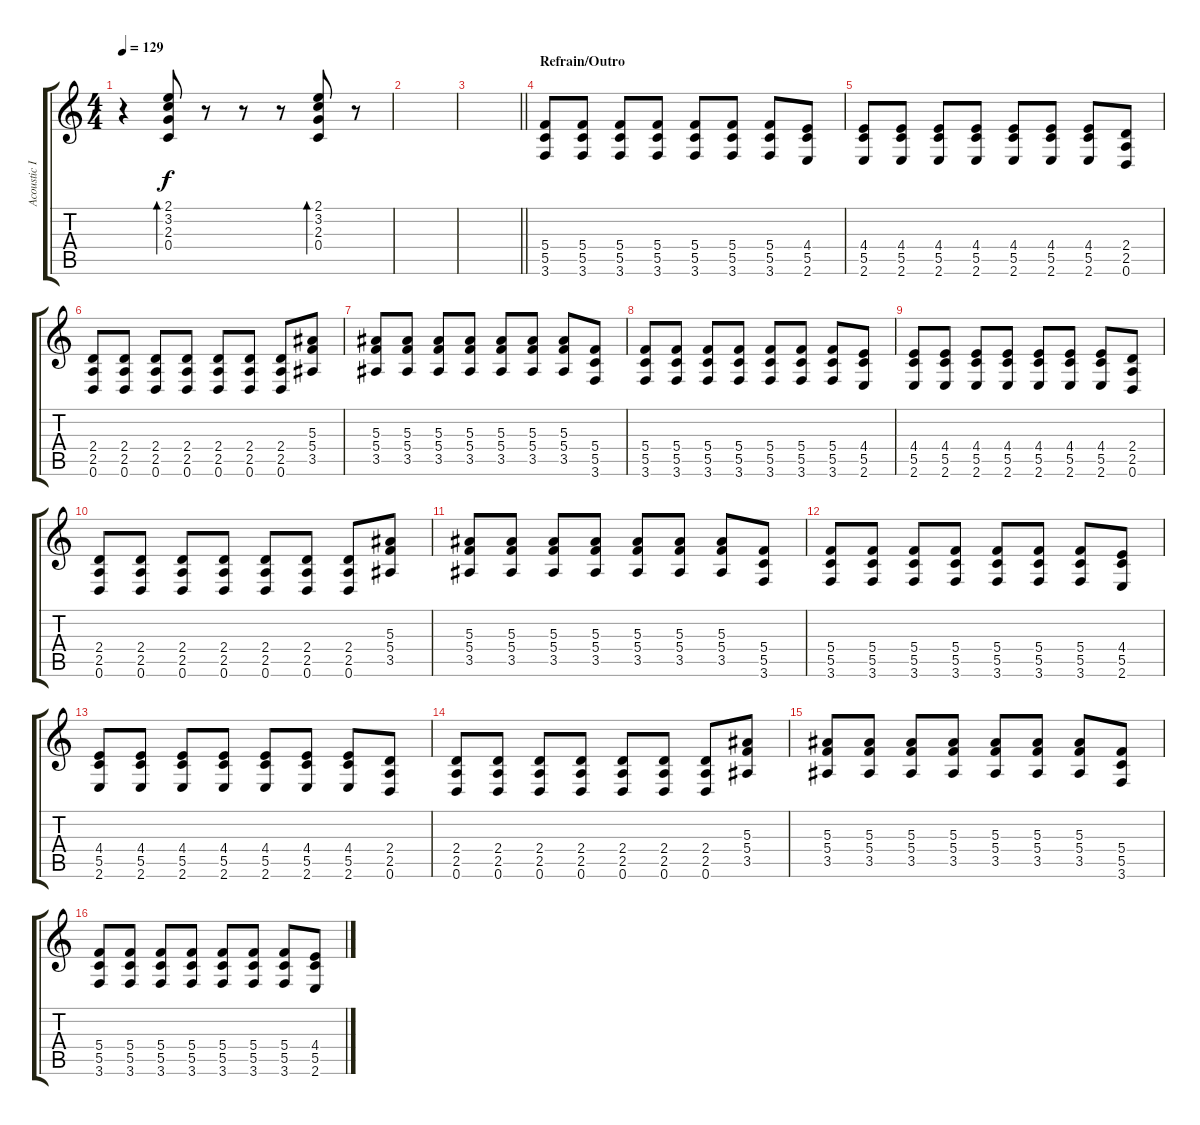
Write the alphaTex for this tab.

\track ("Acoustic I - 12 String" "Acoustic I") {instrument acousticguitarsteel}
\staff {score tabs}
\tuning (D4 A3 F3 C3 G2 D2) {hide}
\ts (4 4)
\tempo 129
\clef g2
\ks c
r.4{dy f} (2.1 3.2 2.3 0.4).8{bd 60} r.8 r.8 r.8 (2.1 3.2 2.3 0.4).8{bd 60} r.8 |
|
\barLineRight lightlight
|
\section ("" "Refrain/Outro")
(5.4 5.5 3.6).8 (5.4 5.5 3.6).8 (5.4 5.5 3.6).8 (5.4 5.5 3.6).8 (5.4 5.5 3.6).8 (5.4 5.5 3.6).8 (5.4 5.5 3.6).8 (4.4 5.5 2.6).8 |
(4.4 5.5 2.6).8 (4.4 5.5 2.6).8 (4.4 5.5 2.6).8 (4.4 5.5 2.6).8 (4.4 5.5 2.6).8 (4.4 5.5 2.6).8 (4.4 5.5 2.6).8 (2.4 2.5 0.6).8 |
(2.4 2.5 0.6).8 (2.4 2.5 0.6).8 (2.4 2.5 0.6).8 (2.4 2.5 0.6).8 (2.4 2.5 0.6).8 (2.4 2.5 0.6).8 (2.4 2.5 0.6).8 (5.3 5.4 3.5).8 |
(5.3 5.4 3.5).8 (5.3 5.4 3.5).8 (5.3 5.4 3.5).8 (5.3 5.4 3.5).8 (5.3 5.4 3.5).8 (5.3 5.4 3.5).8 (5.3 5.4 3.5).8 (5.4 5.5 3.6).8 |
(5.4 5.5 3.6).8 (5.4 5.5 3.6).8 (5.4 5.5 3.6).8 (5.4 5.5 3.6).8 (5.4 5.5 3.6).8 (5.4 5.5 3.6).8 (5.4 5.5 3.6).8 (4.4 5.5 2.6).8 |
(4.4 5.5 2.6).8 (4.4 5.5 2.6).8 (4.4 5.5 2.6).8 (4.4 5.5 2.6).8 (4.4 5.5 2.6).8 (4.4 5.5 2.6).8 (4.4 5.5 2.6).8 (2.4 2.5 0.6).8 |
(2.4 2.5 0.6).8 (2.4 2.5 0.6).8 (2.4 2.5 0.6).8 (2.4 2.5 0.6).8 (2.4 2.5 0.6).8 (2.4 2.5 0.6).8 (2.4 2.5 0.6).8 (5.3 5.4 3.5).8 |
(5.3 5.4 3.5).8 (5.3 5.4 3.5).8 (5.3 5.4 3.5).8 (5.3 5.4 3.5).8 (5.3 5.4 3.5).8 (5.3 5.4 3.5).8 (5.3 5.4 3.5).8 (5.4 5.5 3.6).8 |
(5.4 5.5 3.6).8 (5.4 5.5 3.6).8 (5.4 5.5 3.6).8 (5.4 5.5 3.6).8 (5.4 5.5 3.6).8 (5.4 5.5 3.6).8 (5.4 5.5 3.6).8 (4.4 5.5 2.6).8 |
(4.4 5.5 2.6).8 (4.4 5.5 2.6).8 (4.4 5.5 2.6).8 (4.4 5.5 2.6).8 (4.4 5.5 2.6).8 (4.4 5.5 2.6).8 (4.4 5.5 2.6).8 (2.4 2.5 0.6).8 |
(2.4 2.5 0.6).8 (2.4 2.5 0.6).8 (2.4 2.5 0.6).8 (2.4 2.5 0.6).8 (2.4 2.5 0.6).8 (2.4 2.5 0.6).8 (2.4 2.5 0.6).8 (5.3 5.4 3.5).8 |
(5.3 5.4 3.5).8 (5.3 5.4 3.5).8 (5.3 5.4 3.5).8 (5.3 5.4 3.5).8 (5.3 5.4 3.5).8 (5.3 5.4 3.5).8 (5.3 5.4 3.5).8 (5.4 5.5 3.6).8 |
(5.4 5.5 3.6).8 (5.4 5.5 3.6).8 (5.4 5.5 3.6).8 (5.4 5.5 3.6).8 (5.4 5.5 3.6).8 (5.4 5.5 3.6).8 (5.4 5.5 3.6).8 (4.4 5.5 2.6).8
